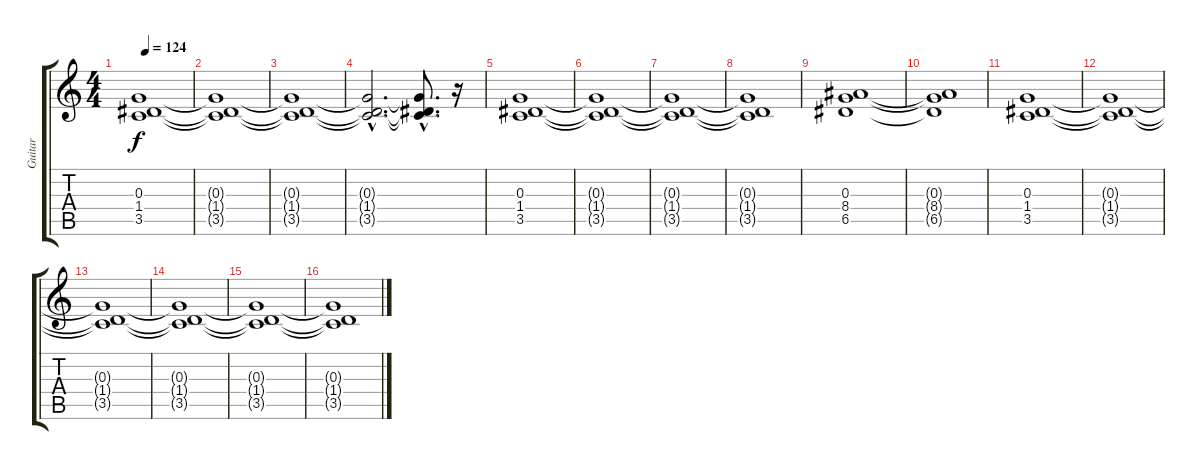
\track ("Guitar" "Guitar") {instrument acousticguitarsteel}
\staff {score tabs}
\tuning (E4 B3 G3 D3 A2 E2) {hide}
\ts (4 4)
\tempo 124
\clef g2
\ks c
(0.3 1.4 3.5).1{dy f instrument acousticguitarsteel} |
(0.3{t} 1.4{t} 3.5{t}).1 |
(0.3{t} 1.4{t} 3.5{t}).1 |
(0.3{hac t} 1.4{hac t} 3.5{hac t}).2{d} (0.3{hac t} 1.4{hac t} 3.5{hac t}).8{d} r.16 |
(0.3 1.4 3.5).1 |
(0.3{t} 1.4{t} 3.5{t}).1 |
(0.3{t} 1.4{t} 3.5{t}).1 |
(0.3{t} 1.4{t} 3.5{t}).1 |
(0.3 8.4 6.5).1 |
(0.3{t} 8.4{t} 6.5{t}).1 |
(0.3 1.4 3.5).1 |
(0.3{t} 1.4{t} 3.5{t}).1 |
(0.3{t} 1.4{t} 3.5{t}).1 |
(0.3{t} 1.4{t} 3.5{t}).1 |
(0.3{t} 1.4{t} 3.5{t}).1 |
(0.3{t} 1.4{t} 3.5{t}).1
